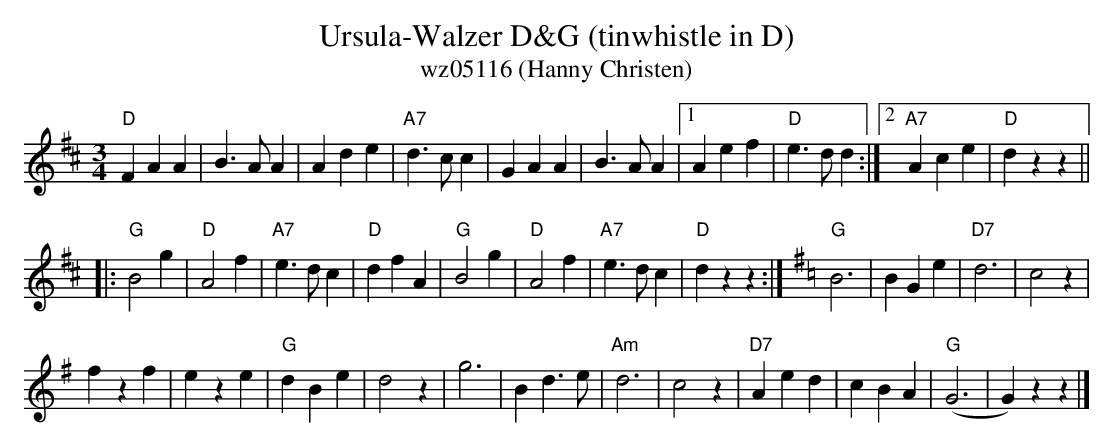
X:1
T:Ursula-Walzer D&G (tinwhistle in D)
T:wz05116 (Hanny Christen)
M:3/4
L:1/4
K:D %%MIDI gchordon
"D"FAA | B>AA | Ade | "A7"d>cc | GAA | B>AA |1 Aef | "D"e>dd :|2 "A7"Ace | "D"dzz ||
|: "G"B2g | "D"A2f | "A7"e>dc | "D"dfA | "G"B2g | "D"A2f | "A7"e>dc | "D"dzz :| [K:G] "G"B3 | BGe | "D7"d3 | c2z |
fzf | eze | "G"dBe | d2z | g3 | Bd>e | "Am"d3 | c2z | "D7"Aed | cBA | "G"(G3 | G)zz |]
